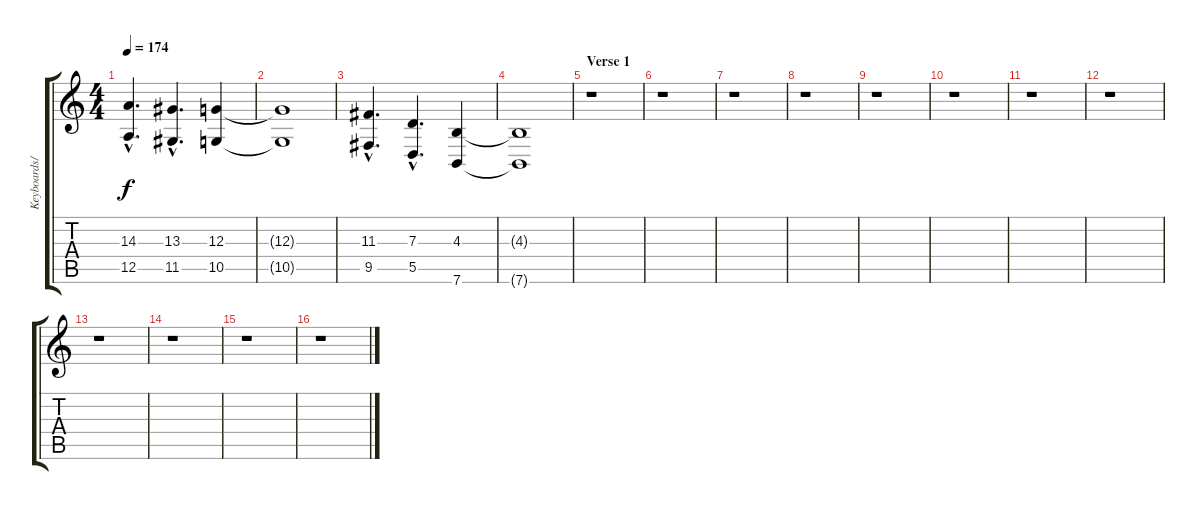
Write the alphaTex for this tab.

\track ("Keyboards/Livia" "Keyboards/") {instrument drawbarorgan}
\staff {score tabs}
\tuning (E4 B3 G3 D3 A2 E2) {hide}
\ts (4 4)
\tempo 174
\clef g2
\ks c
(14.3{hac} 12.5{hac}).4{d dy f} (13.3{hac} 11.5{hac}).4{d} (12.3 10.5).4 |
(12.3{t} 10.5{t}).1 |
(11.3{hac} 9.5{hac}).4{d} (7.3{hac} 5.5{hac}).4{d} (4.3 7.6).4 |
(4.3{t} 7.6{t}).1 |
\section ("" "Verse 1")
r.1 |
r.1 |
r.1 |
r.1 |
r.1 |
r.1 |
r.1 |
r.1 |
r.1 |
r.1 |
r.1 |
r.1
